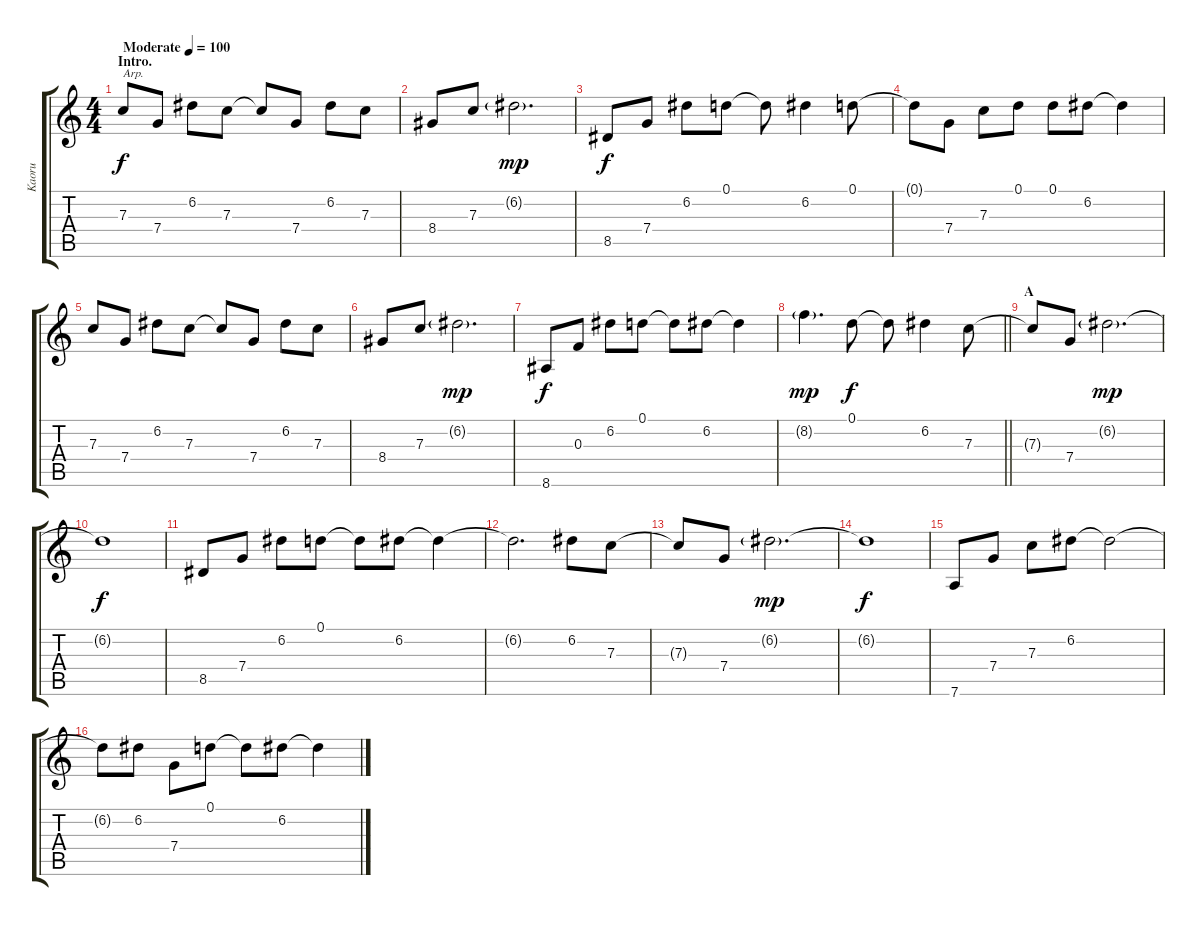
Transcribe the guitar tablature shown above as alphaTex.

\track ("Kaoru" "Kaoru") {instrument acousticguitarsteel}
\staff {score tabs}
\tuning (D4 A3 F3 C3 G2 D2) {hide}
\ts (4 4)
\section ("" "Intro.")
\tempo (100 "Moderate")
\clef g2
\ks c
7.3.8{txt "Arp." dy f instrument acousticguitarsteel} 7.4.8 6.2.8 7.3.8 7.3{t}.8 7.4.8 6.2.8 7.3.8 |
8.4.8 7.3.8 6.2{g}.2{d dy mp} |
8.5.8{dy f} 7.4.8 6.2.8 0.1.8 0.1{t}.8 6.2.4 0.1.8 |
0.1{t}.8 7.4.8 7.3.8 0.1.8 0.1.8 6.2.8 6.2{t}.4 |
7.3.8 7.4.8 6.2.8 7.3.8 7.3{t}.8 7.4.8 6.2.8 7.3.8 |
8.4.8 7.3.8 6.2{g}.2{d dy mp} |
8.6.8{dy f} 0.3.8 6.2.8 0.1.8 0.1{t}.8 6.2.8 6.2{t}.4 |
\barLineRight lightlight
8.2{g}.4{d dy mp} 0.1.8{dy f} 0.1{t}.8 6.2.4 7.3.8 |
\section ("" "A")
7.3{t}.8 7.4.8 6.2{g}.2{d dy mp} |
6.2{t}.1{dy f} |
8.5.8 7.4.8 6.2.8 0.1.8 0.1{t}.8 6.2.8 6.2{t}.4 |
6.2{t}.2{d} 6.2.8 7.3.8 |
7.3{t}.8 7.4.8 6.2{g}.2{d dy mp} |
6.2{t}.1{dy f} |
7.6.8 7.4.8 7.3.8 6.2.8 6.2{t}.2 |
6.2{t}.8 6.2.8 7.4.8 0.1.8 0.1{t}.8 6.2.8 6.2{t}.4
